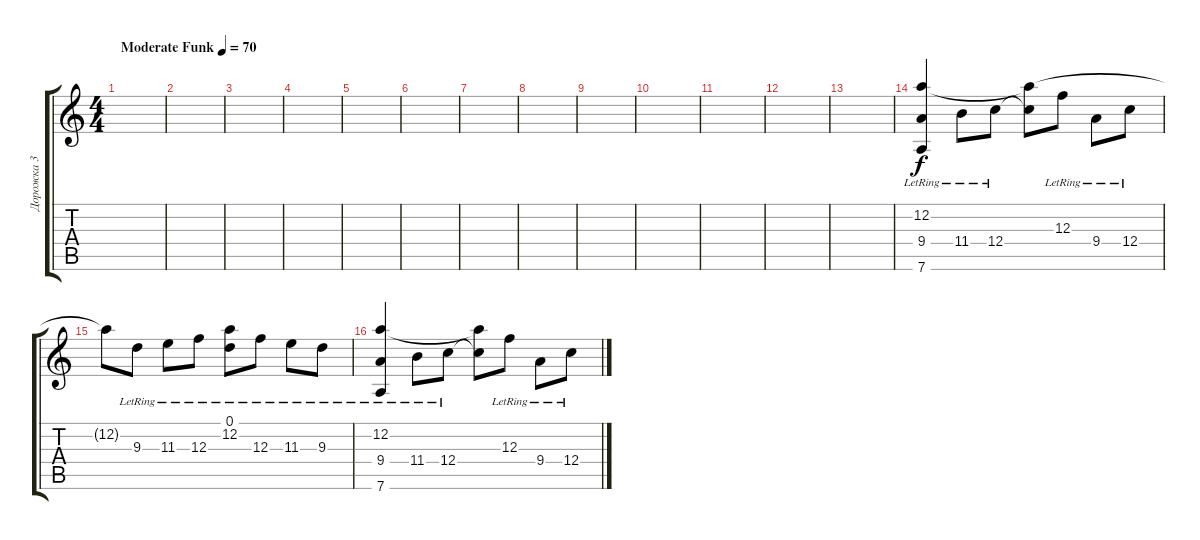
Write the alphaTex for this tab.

\track ("Дорожка 3" "Дорожка 3") {instrument acousticguitarnylon}
\staff {score tabs}
\tuning (D4 A3 F3 C3 G2 D2) {hide}
\ts (4 4)
\tempo (70 "Moderate Funk")
\clef g2
\ks c
|
|
|
|
|
|
|
|
|
|
|
|
|
(12.2 9.4{lr} 7.6).4 11.4{lr}.8 12.4{lr}.8 (12.2{t} 12.4{t}).8 12.3{lr}.8 9.4{lr}.8 12.4{lr}.8 |
12.2{t}.8 9.3{lr}.8 11.3{lr}.8 12.3{lr}.8 (0.1 12.2{lr}).8 12.3{lr}.8 11.3{lr}.8 9.3{lr}.8 |
(12.2 9.4{lr} 7.6).4 11.4{lr}.8 12.4{lr}.8 (12.2{t} 12.4{t}).8 12.3{lr}.8 9.4{lr}.8 12.4{lr}.8
